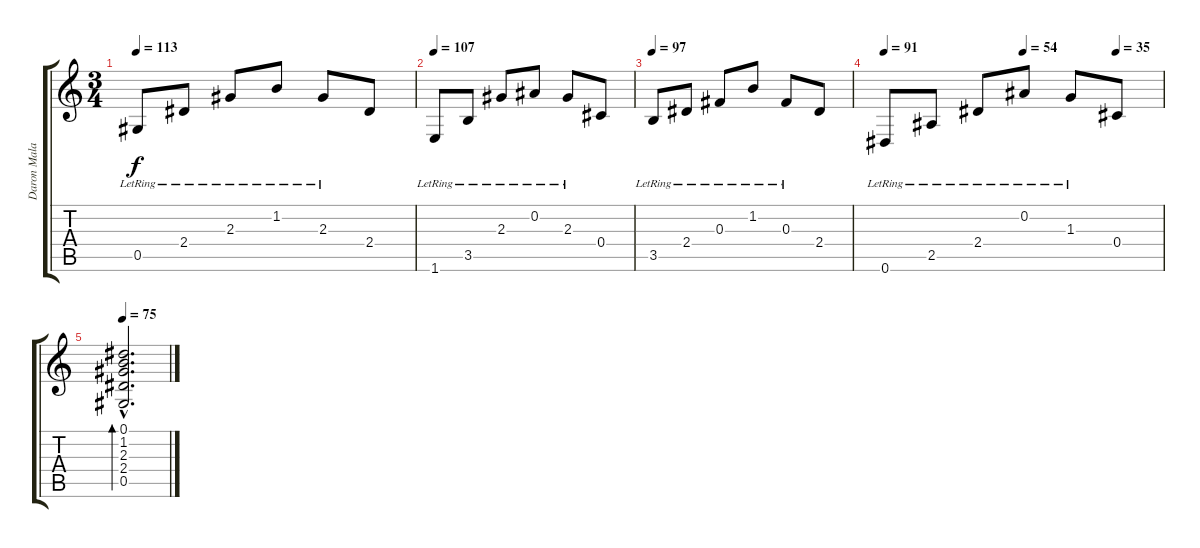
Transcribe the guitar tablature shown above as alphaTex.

\track ("Daron Malakian" "Daron Mala") {instrument electricguitarclean}
\staff {score tabs}
\tuning (Eb4 Bb3 Gb3 Db3 Ab2 Eb2) {hide}
\ts (3 4)
\tempo 113
\clef g2
\ks c
0.5{lr}.8{dy f} 2.4{lr}.8 2.3{lr}.8 1.2{lr}.8 2.3{lr}.8 2.4.8 |
\tempo 107
1.6{lr}.8 3.5{lr}.8 2.3{lr}.8 0.2{lr}.8 2.3{lr}.8 0.4.8 |
\tempo 97
3.5{lr}.8 2.4{lr}.8 0.3{lr}.8 1.2{lr}.8 0.3{lr}.8 2.4.8 |
\tempo (54 0.5)
\tempo (35 0.8333333333333334)
\tempo 91
0.6{lr}.8 2.5{lr}.8 2.4{lr}.8 0.2{lr}.8 1.3{lr}.8 0.4.8 |
\tempo 75
(0.1{hac} 1.2{hac} 2.3{hac} 2.4{hac} 0.5{hac}).2{d bd 240}
